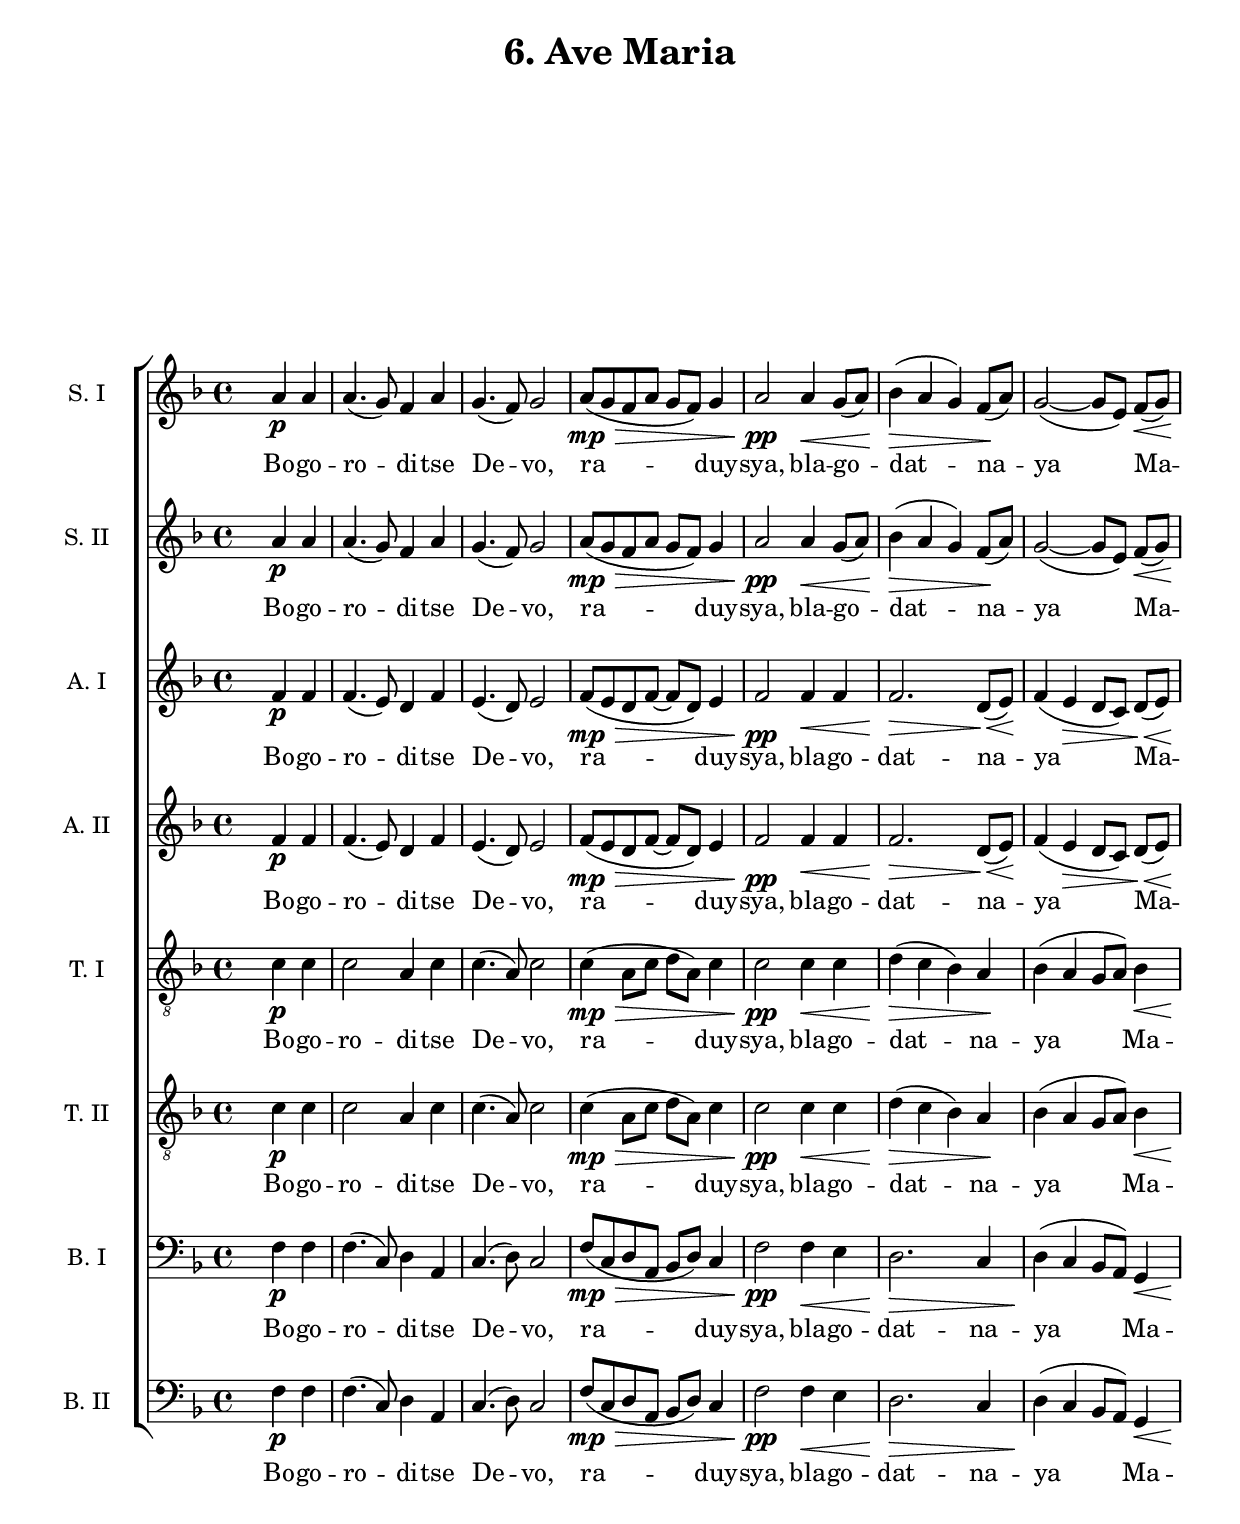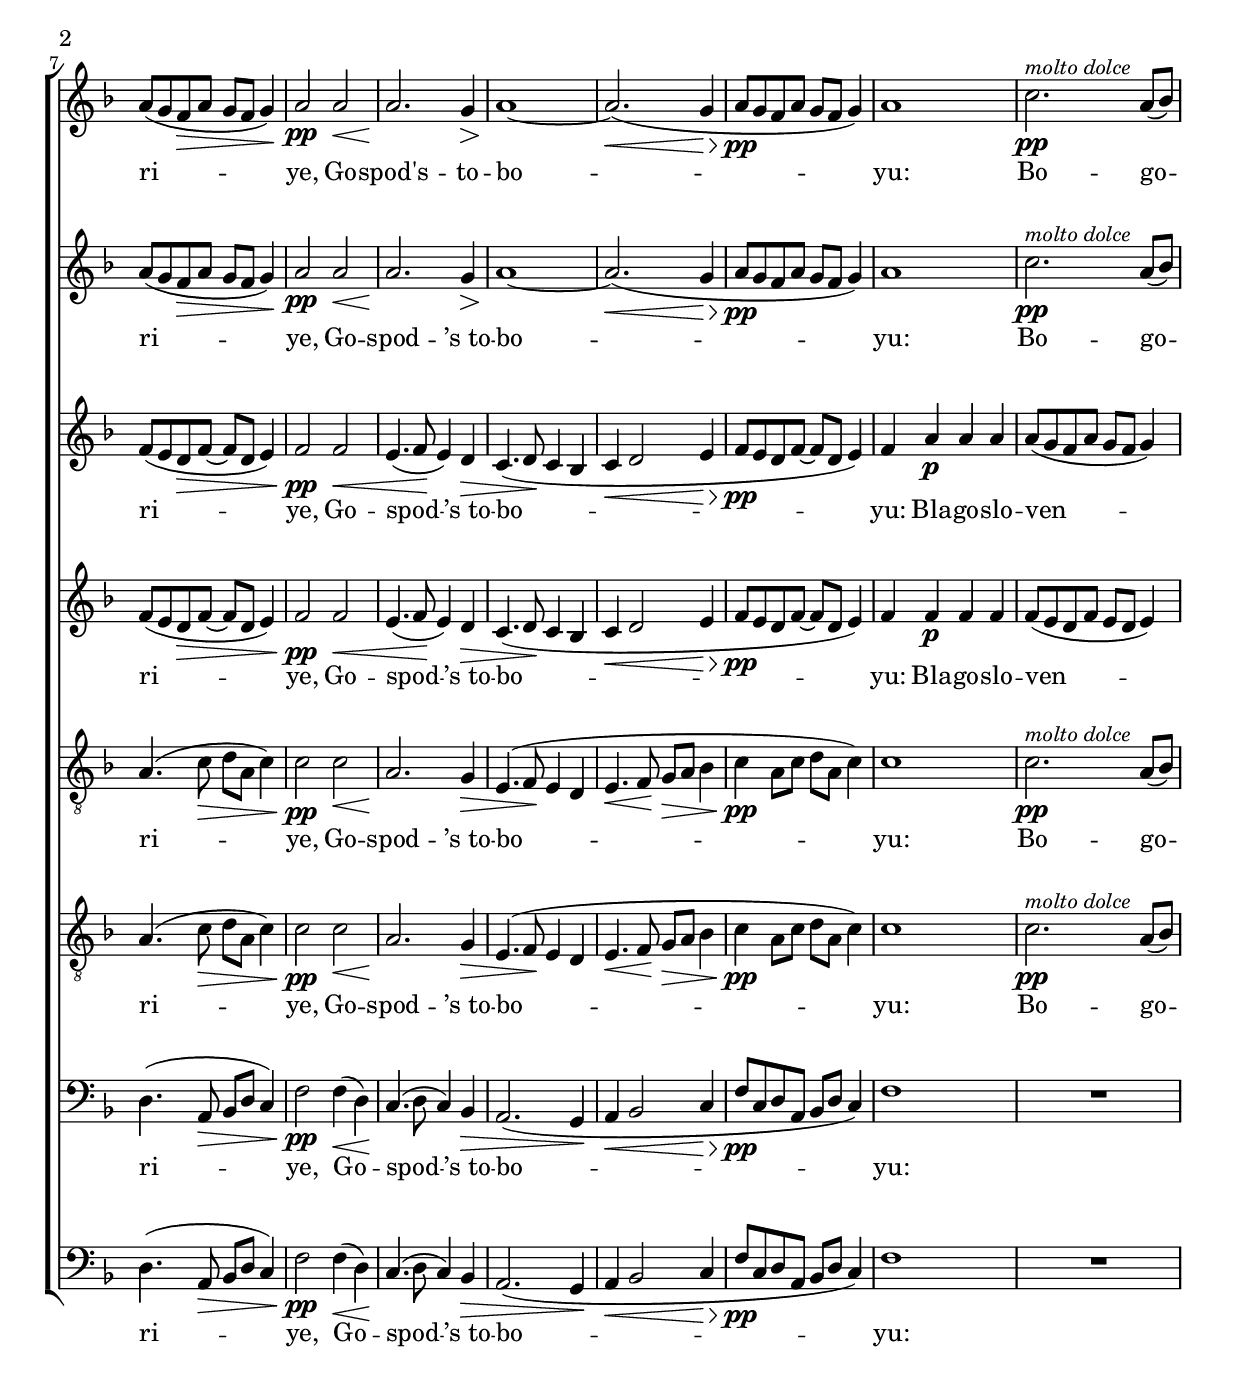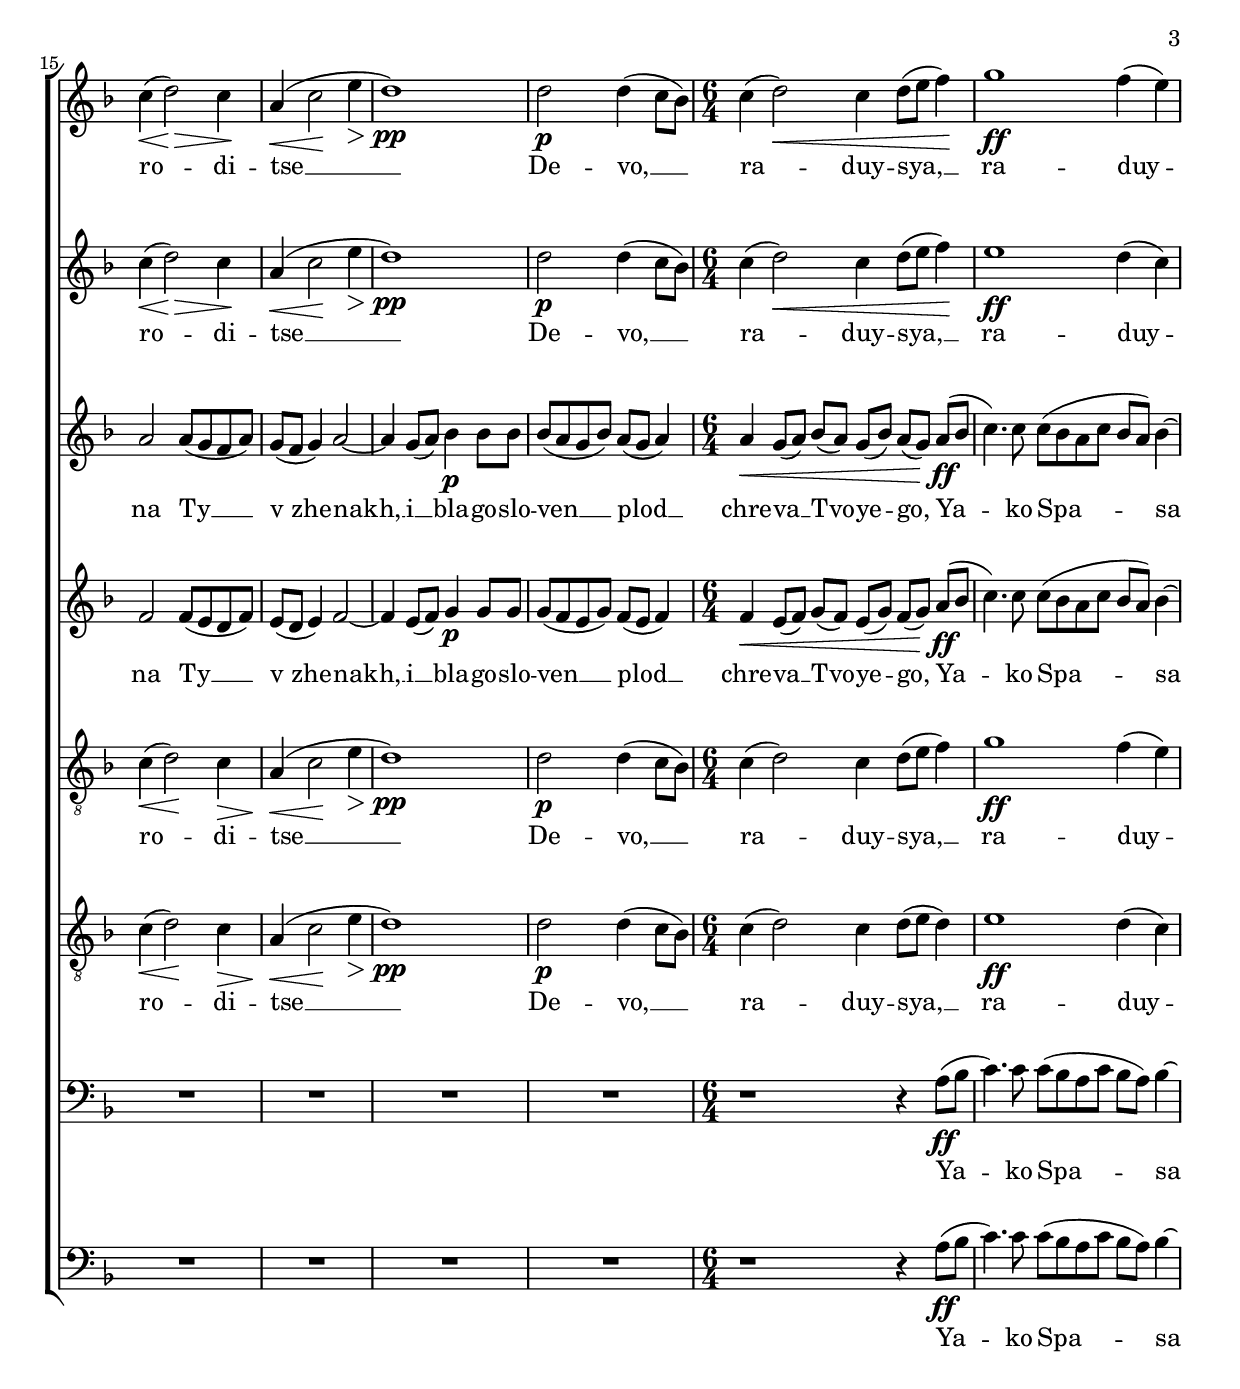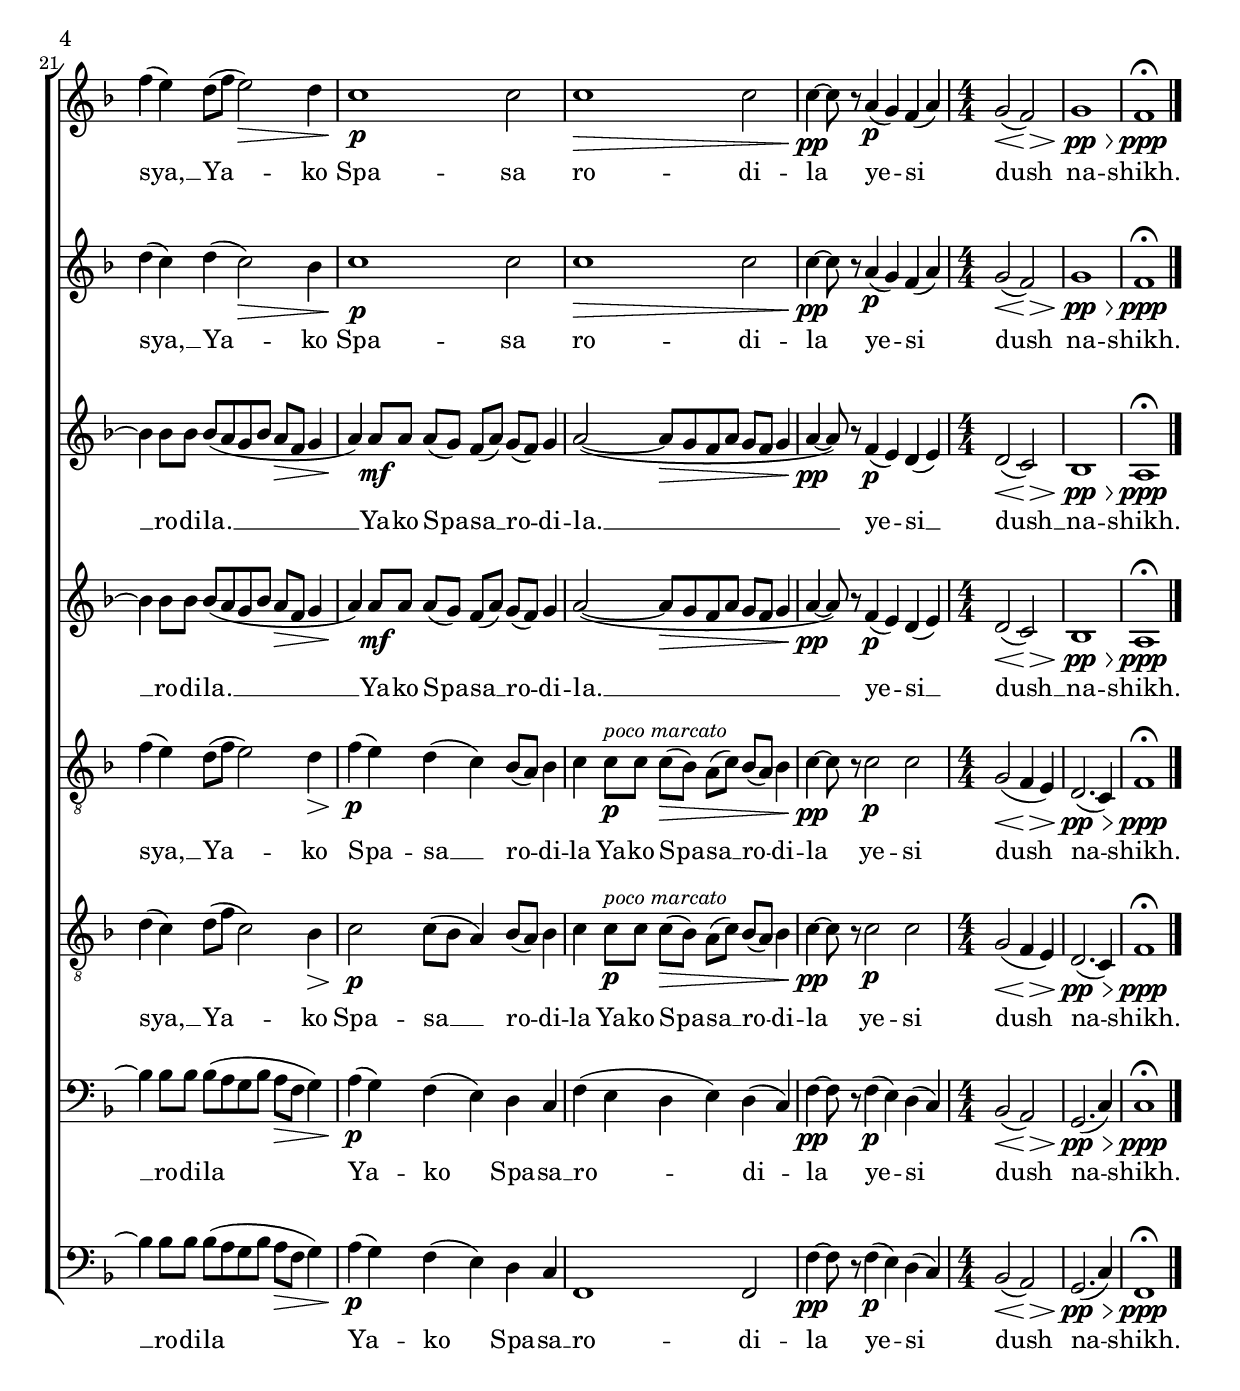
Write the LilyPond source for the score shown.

\version "2.16.2"

#(ly:set-option 'midi-extension "mid")

\header {
  title = "6. Ave Maria"
  % Remove default LilyPond tagline
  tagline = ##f
}



\paper {
  #(set-paper-size "a4")
}

global = {
  \key f \major
  \time 4/4
}

obreak = {}

\include "articulate.ly"


sopranoOne = \relative c'' {
  

  %page 32
  %\time 4/4
  %s2
  %\partial 2
  a4 \p a4  | % 2  
  %\set Score.currentBarNumber = #1
  a4. ( g8 ) f4 a4 | % 3
  g4. ( f8 ) g2 | % 4
  a8 \mp \> ( [ g8 f8 a8 ] g8 [ f8 ) ] g4 \obreak | % 5
  a2 \! \pp a4 \< g8 ( [ a8 ) ] | % 6
  bes4 \! \> ( a4 g4 ) f8 \! ( [ a8 ) ] | % 7
  g2 ( ~ g8 [ e8 ) ] f8 \< ( [ g8 ) ] | % 8
  a8 \! ( [ g8 f8 \> a8 ] g8 [ f8 ] g4 ) \! \obreak | % 9

  %page 33
  a2 \! \pp a2 \< |
  a2.\! g4  \> | % 11
  a1 \! ~ | % 12
  a2. ( \< \!   g4 \> \obreak | % 13
  a8 \! \pp  [ g8 f8 a8 ] g8 [ f8 ] g4 ) | % 14
  a1 | % 15
  c2.  ^\markup { \small \italic "molto dolce" }  \pp a8 ( [ bes8 ) ] | % 16
  c4 \< ( d2 ) \! \> c4   \! \obreak | % 17

  %page 34
  a4 \< ( c2 \! e4 \> | % 18
  d1 \! \! \pp ) | % 19
  d2 \p d4 ( c8 [ bes8 ) ] \obreak |
  \time 6/4  c4 (
  d2 \< \< ) c4 d8 ( [ e8 ] f4 \! ) | % 21
  g1 \! \ff f4 ( e4 ) | % 22
  f4 ( e4 ) d8( [ f8 ] e2) \> d4  \obreak | % 23

  %page 35
  c1 \! \p c2 | % 24
  c1 \> c2 \obreak | % 25
  c4 \! \pp ~ c8 r8 a4 \p ( g4 ) f4 ( a4 ) | % 26
  \numericTimeSignature\time 4/4  | % 26
  g2 \< ( f2 \! \> ) | % 27
  g1 \! \pp \> | % 28
  f1 \ppp \fermata \bar "|."




}

sopranoOneVerse = \lyricmode {
  % Liedtext folgt hier.
  Bo -- go -- ro -- di -- tse De -- vo,
  ra -- duy -- sya, bla -- go -- dat -- na -- ya Ma -- ri -- ye,

  Go -- "spod's" -- "to" -- bo -- yu:


  Bo -- go -- ro -- di -- tse __ De -- vo, __
  ra -- duy -- sya, __ ra -- duy -- sya, __
  Ya -- ko Spa -- sa ro -- di -- la
  ye -- si dush na -- shikh.



}






sopranoTwo = \relative c'' {


  %page 32
  a4 \p a4  | % 2  
  \set Score.currentBarNumber = #1
  a4. ( g8 ) f4 a4 | % 3
  g4. ( f8 ) g2 | % 4
  a8 \mp \> ( [ g8 f8 a8 ] g8 [ f8 ) ] g4 \obreak | % 5
  a2 \! \pp a4 \< g8 ( [ a8 ) ] | % 6
  bes4 \! \> ( a4 g4 ) f8 \! ( [ a8 ) ] | % 7
  g2 ( ~ g8 [ e8 ) ] f8 \< ( [ g8 ) ] | % 8
  a8 \! ( [ g8 f8 \> a8 ] g8 [ f8 ] g4 ) \! \obreak | % 9

  %page 33
  a2 \! \pp a2 \< |
  a2.\! g4  \> | % 11
  a1 \! ~ | % 12
  a2. ( \< \!   g4 \> \obreak | % 13
  a8 \! \pp  [ g8 f8 a8 ] g8 [ f8 ] g4 ) | % 14
  a1 | % 15
  c2.  ^\markup { \small \italic "molto dolce" }  \pp a8 ( [ bes8 ) ] | % 16
  c4 \< ( d2 ) \! \> c4   \! \obreak | % 17

  %page 34
  a4 \< ( c2 \! e4 \> | % 18
  d1 \! \! \pp ) | % 19
  d2 \p d4 ( c8 [ bes8 ) ] \obreak |
  \time 6/4  c4 (
  d2 \< \< ) c4 d8 ( [ e8 ] f4 \! ) | % 21
  e1 \! \ff d4 ( c4 ) | % 22
  d4 ( c4 ) d4(  c2) \> bes4  \obreak | % 23

  %page 35
  c1 \! \p c2 | % 24
  c1 \> c2 \obreak | % 25
  c4 \! \pp ~ c8 r8 a4 \p ( g4 ) f4 ( a4 ) | % 26
  \numericTimeSignature\time 4/4  | % 26
  g2 \< ( f2 \! \> ) | % 27
  g1 \! \pp \> | % 28
  f1 \ppp \fermata \bar "|."




}

sopranoTwoVerse = \lyricmode {
  % Liedtext folgt hier.
  Bo -- go -- ro -- di -- tse De -- vo,
  ra -- duy -- sya, bla -- go -- dat -- na -- ya Ma -- ri -- ye,

  Go -- spod -- "’s to" -- bo -- yu:


  Bo -- go -- ro -- di -- tse __ De -- vo, __
  ra -- duy -- sya, __ ra -- duy -- sya, __
  Ya -- ko Spa -- sa ro -- di -- la
  ye -- si dush na -- shikh.



}







altoOne = \relative c' {


  %page 32
  f4 \p f4 | % 2  
  %\set Score.currentBarNumber = #2
  f4. ( e8 ) d4 f4 | % 3
  e4. ( d8 ) e2 | % 4
  f8 \mp \> ( [ e8 d8 f8 ~ ] f8 [ d8 ) ] e4 \obreak | % 5
  f2 \! \pp f4 \< f4 | % 6
  f2. \! \> d8 \< ( [ e8 \! ) ] | % 7
  f4 \! ( e4 \> d8 [ c8 ) ] d8 \! \< ( [ e8 ) ] | % 8
  f8 \! ( [ e8 d8 \> f8  ~ ] f8 [ d8 ] e4 ) \obreak | % 9

  %page 33
  f2 \! \! \pp f2 \< |
  e4. ( f8 \! e4 ) d4 \> | % 11
  c4. ( d8 \! c4 bes4 | % 12
  c4 \< d2 e4 \! \> \obreak | % 13
  f8 \! \pp [ e8 d8 f8 ~ ] f8 [ d8 ] e4 ) | % 14
  f4 a4 \p a4 a4 | % 15
  a8 ( [ g8 f8 a8 ] g8 [ f8 ] g4 ) | % 16
  a2 a8 ( [ g8 f8 a8 ) ] \obreak | % 17

  %page 34
  g8 ( [ f8 ] g4 ) a2 ~ | % 18
  a4 g8 ( [ a8 ) ] bes4 \p bes8 [ bes8 ] | % 19
  bes8 ( [ a8 g8 bes8 ) ] a8 ( [ g8 ] a4 ) \obreak |
  \time 6/4
  a4 \< g8 ( [ a8 ) ] bes8 ( [ a8 ) ] g8 ( [ bes8 ) ] a8 ( [ g8 )
  ] a8 \ff ( [ bes8 \! ] | % 21
  c4.  ) c8 c8 ( [ bes8 a8 c8 ] bes8 [ a8 ) ] bes4 ~ | % 22
  bes4 bes8 [ bes8 ] bes8 ( [ a8 g8 bes8 ] a8 \> [ f8 ] g4 \obreak | % 23

  %page 35
  a4 \! ) a8 \mf [ a8 ] a8 ( [ g8 ) ] f8 ( [ a8 ) ] g8 ( [ f8 ) ] g4 | % 24
  a2 ( ~ a8 \> [ g8 f8 a8 ] g8 [ f8 ] g4 \obreak | % 25    
  a4 \! \pp ~ a8 ) r8 f4 \p ( e4 ) d4 ( e4 ) | % 26

  \numericTimeSignature\time 4/4  | % 26
  d2 \< ( c2 \! \> ) | % 27
  bes1 \! \pp \> | % 28
  a1 \fermata \ppp \bar "|."




}

altoOneVerse = \lyricmode {

  Bo -- go -- ro -- di -- tse De -- vo,
  ra -- duy -- sya, bla -- go -- dat -- na -- ya Ma -- ri -- ye,

  Go -- spod -- "’s to" -- bo -- yu:

  Bla -- go -- slo -- ven -- na Ty __ "v zhe"  -- "nakh," __

  i __ bla -- go -- slo -- ven __ plod __ chre -- va __ Tvo -- ye -- go,

  Ya -- ko Spa -- sa __ ro -- di -- "la." __
  Ya -- ko Spa -- sa __ ro -- di -- "la." __

  ye -- si __ dush __ na -- shikh.



}





altoTwo = \relative c' {


  %page 32
  f4 \p f4 | % 2  
  \set Score.currentBarNumber = #1
  f4. ( e8 ) d4 f4 | % 3
  e4. ( d8 ) e2 | % 4
  f8 \mp \> ( [ e8 d8 f8 ~ ] f8 [ d8 ) ] e4 \obreak | % 5
  f2 \! \pp f4 \< f4 | % 6
  f2. \! \> d8 \< ( [ e8 \! ) ] | % 7
  f4 \! ( e4 \> d8 [ c8 ) ] d8 \! \< ( [ e8 ) ] | % 8
  f8 \! ( [ e8 d8 \> f8  ~ ] f8 [ d8 ] e4 ) \obreak | % 9

  %page 33
  f2 \! \! \pp f2 \< |
  e4. ( f8 \! e4 ) d4 \> | % 11
  c4. ( d8 \! c4 bes4 | % 12
  c4 \< d2 e4 \! \> \obreak | % 13
  f8 \! \pp [ e8 d8 f8 ~ ] f8 [ d8 ] e4 ) | % 14
  f4 f4 \p f4 f4 | % 15
  f8 ( [ e8 d8 f8 ] e8 [ d8 ] e4 ) | % 16
  f2 f8 ( [ e8 d8 f8 ) ] \obreak | % 17

  %page 34
  e8 ( [ d8 ] e4 ) f2 ~ | % 18
  f4 e8 ( [ f8 ) ] g4 \p g8 [ g8 ] | % 19
  g8 ( [ f8 e8 g8 ) ] f8 ( [ e8 ] f4 ) \obreak |
  \time 6/4
  f4 \< e8 ( [ f8 ) ] g8 ( [ f8 ) ] e8 ( [ g8 ) ] f8 ( [ g8 )
  ] a8 \ff ( [ bes8 \! ] | % 21
  c4.  ) c8 c8 ( [ bes8 a8 c8 ] bes8 [ a8 ) ] bes4 ~ | % 22
  bes4 bes8 [ bes8 ] bes8 ( [ a8 g8 bes8 ] a8 \> [ f8 ] g4 \obreak | % 23

  %page 35
  a4 \! ) a8 \mf [ a8 ] a8 ( [ g8 ) ] f8 ( [ a8 ) ] g8 ( [ f8 ) ] g4 | % 24
  a2 ( ~ a8 \> [ g8 f8 a8 ] g8 [ f8 ] g4 \obreak | % 25    
  a4 \! \pp ~ a8 ) r8 f4 \p ( e4 ) d4 ( e4 ) | % 26

  \numericTimeSignature\time 4/4  | % 26
  d2 \< ( c2 \! \> ) | % 27
  bes1 \! \pp \> | % 28
  a1 \fermata \ppp \bar "|."




}

altoTwoVerse = \lyricmode {

  Bo -- go -- ro -- di -- tse De -- vo,
  ra -- duy -- sya, bla -- go -- dat -- na -- ya Ma -- ri -- ye,

  Go -- spod -- "’s to" -- bo -- yu:

  Bla -- go -- slo -- ven -- na Ty __ "v zhe"  -- "nakh," __

  i __ bla -- go -- slo -- ven __ plod __ chre -- va __ Tvo -- ye -- go,

  Ya -- ko Spa -- sa __ ro -- di -- "la." __
  Ya -- ko Spa -- sa __ ro -- di -- "la." __

  ye -- si __ dush __ na -- shikh.



}





tenoreOne = \relative c' {


  %page 32
  c4 \p c4  | % 2
  \set Score.currentBarNumber = #1
  c2 a4 c4 | % 3
  c4. ( a8 ) c2 | % 4
  c4 \mp \> \> ( a8 [ c8 ] d8 [ a8 ) ] c4 \obreak | % 5
  c2 \! \! \pp c4 \< c4 | % 6
  d4 \! \> ( c4 bes4 ) a4 \! | % 7
  bes4 ( a4 g8 [ a8 ) ] bes4 \< | % 8
  a4. \! ( c8 \> d8 [ a8  ] c4) \obreak | % 9

  %page 33
  c2 \pp c2 \< |
  a2. \! g4  \> | % 11
  e4. ( f8 \! e4 d4 | % 12
  e4. \< f8  \! g8 \> [ a8 ] bes4 \obreak | % 13
  c4 \! \pp a8 [ c8 ] d8 [ a8 ] c4 ) | % 14
  c1 | % 15
  c2. ^\markup { \small \italic "molto dolce" } \pp a8 ( [ bes8 ) ] | % 16
  c4 \< ( d2 ) \! c4  \> \obreak | % 17

  %page 34
  a4 \! \< ( c2 \! e4 \> | % 18
  d1  \pp ) | % 19
  d2 \p d4 ( c8 [ bes8 ) ] \obreak |
  \time 6/4
  c4 ( d2 ) c4 d8 ( [ e8 ] f4 ) | % 21
  g1 \ff f4 ( e4 ) | % 22
  f4 ( e4 ) d8( [ f8 ] e2) d4 \>  \obreak | % 23

  %Page 35
  f4 \p ( e4 ) d4 ( c4 ) bes8 ( [ a8 ) ] bes4 | % 24
  c4 c8 \p [  ^\markup { \small \italic "poco marcato" } c8 ] c8 \>  ( [ bes8 ) ] a8 ( [ c8 ) ] bes8 ( [ a8 ) ]  bes4 \obreak | % 25
  c4  \pp  ~ c8  r8 c2 \p  c2 | % 26
  \numericTimeSignature\time 4/4  | % 26
  g2( \< f4 \! \> e4 ) | % 27
  d2. \! \pp \> ( c4 ) | % 28
  f1 \! \ppp \fermata \bar "|."



}

tenoreOneVerse = \lyricmode {

  % Liedtext folgt hier.
  Bo -- go -- ro -- di -- tse De -- vo,
  ra -- duy -- sya, bla -- go -- dat -- na -- ya Ma -- ri -- ye,

  Go -- spod -- "’s to" -- bo -- yu:

  Bo -- go -- ro -- di -- tse __ De -- vo, __
  ra -- duy -- sya, __ ra -- duy -- sya, __
  Ya -- ko Spa -- sa __ ro -- di -- la
  Ya -- ko Spa -- sa __ ro -- di -- la
  ye -- si dush na -- shikh.



}




tenoreTwo = \relative c' {


  %page 32

  c4 \p c4  | % 2
  \set Score.currentBarNumber = #1
  c2 a4 c4 | % 3
  c4. ( a8 ) c2 | % 4
  c4 \mp \>  ( a8 [ c8 ] d8 [ a8 ) ] c4 \obreak | % 5
  c2 \!  \pp c4 \< c4 | % 6
  d4 \! \> ( c4 bes4 ) a4 \! | % 7
  bes4 ( a4 g8 [ a8 ) ] bes4 \< | % 8
  a4. \! ( c8 \> d8 [ a8  ] c4) \obreak | % 9

  %page 33
  c2 \pp c2 \< |
  a2. \! g4  \> | % 11
  e4. ( f8 \! e4 d4 | % 12
  e4. \< f8  \! g8 \> [ a8 ] bes4 \obreak | % 13
  c4 \! \pp a8 [ c8 ] d8 [ a8 ] c4 ) | % 14
  c1 | % 15
  c2. ^\markup { \small \italic "molto dolce" } \pp a8 ( [ bes8 ) ] | % 16
  c4 \< ( d2 ) \! c4  \> \obreak | % 17

  %page 34
  a4 \! \< ( c2 \! e4 \> | % 18
  d1  \pp ) | % 19
  d2 \p d4 ( c8 [ bes8 ) ] \obreak |
  \time 6/4
  c4 ( d2 ) c4 d8 ( [ e8 ] d4 ) | % 21
  e1 \ff d4 ( c4 ) | % 22
  d4 ( c4 ) d8( [ f8 ] c2) bes4 \>  \obreak | % 23

  %Page 35
  c2 \p  c8( bes8   a4)  bes8 ( [ a8 ) ] bes4 | % 24
  c4 c8 \p [  ^\markup { \small \italic "poco marcato" } c8 ] c8 \>  ( [ bes8 ) ] a8 ( [ c8 ) ] bes8 ( [ a8 ) ]  bes4 \obreak | % 25
  c4  \pp  ~ c8  r8 c2 \p  c2 | % 26
  \numericTimeSignature\time 4/4  | % 26
  g2( \< f4 \! \> e4 ) | % 27
  d2. \! \pp \> ( c4 ) | % 28
  f1 \! \ppp \fermata \bar "|."



}

tenoreTwoVerse = \lyricmode {

  % Liedtext folgt hier.
  Bo -- go -- ro -- di -- tse De -- vo,
  ra -- duy -- sya, bla -- go -- dat -- na -- ya Ma -- ri -- ye,

  Go -- spod -- "’s to" -- bo -- yu:

  Bo -- go -- ro -- di -- tse __ De -- vo, __
  ra -- duy -- sya, __ ra -- duy -- sya, __
  Ya -- ko Spa -- sa __ ro -- di -- la
  Ya -- ko Spa -- sa __ ro -- di -- la
  ye -- si dush na -- shikh.



}




bassoOne = \relative c {


  %page 32
  f4 \p f4 | % 2
  \set Score.currentBarNumber = #1

  f4. ( c8 ) d4 a4 | % 3
  c4. ( d8 ) c2 | % 4
  f8 \mp \> ( [ c8 d8 a8 ] bes8 [ d8 ) ] c4 \obreak | % 5
  f2 \! \pp f4 \< e4 | % 6
  d2. \! \> c4 | % 7
  d4 \! ( c4 bes8 [ a8 ) ] g4 \< | % 8
  d'4. \! ( a8 \> bes8 [ d8 ] c4 ) \obreak | % 9

  %page 33
  f2 \! \pp f4 \< ( d4 ) |
  c4. \! ( d8 c4 ) bes4 \> | % 11
  a2. ( g4 \! | % 12
  a4 \< bes2 c4 \! \> \obreak | % 13
  f8 \! \pp [ c8 d8 a8 ] bes8 [ d8 ] c4 ) | % 14
  f1 | % 15
  R1 R1 \obreak | % 17

  %page 34
  R1 R1 R1 \obreak |
  \time 6/4
  r1 r4 a8 \ff ( [ bes8 ] | % 21
  c4. ) c8 c8 ( [ bes8 a8 c8 ] bes8 [ a8 ) ] bes4 ~ | % 22
  bes4 bes8 [ bes8 ] bes8 ( [ a8 g8 bes8 ] a8 \> [ f8 ] g4 ) \obreak | % 23

  %page 35
  a4 \p ( g4 ) f4 ( e4 ) d4 c4 | % 24
  f4 ( e4 d4 e4 ) d4 ( c4 ) \obreak | % 25 
  f4 \pp ~ f8 r8 f4 \p ( e4 ) d4 ( c4 ) | % 26
  \numericTimeSignature\time 4/4  | % 26
  bes2 \< ( a2 \! \> ) | % 27
  g2. \! \pp \> ( c4 ) | % 28
  c1 \! \ppp \fermata \bar "|."

}

bassoOneVerse = \lyricmode {

  Bo -- go -- ro -- di -- tse De -- vo,
  ra -- duy -- sya, bla -- go -- dat -- na -- ya Ma -- ri -- ye,

  Go -- spod -- "’s to" -- bo -- yu:


  Ya -- ko Spa -- sa __ ro -- di -- la
  Ya -- ko Spa -- sa __ ro -- di -- la
  ye -- si dush na -- shikh.


}


bassoTwo = \relative c {


  %page 32
  f4 \p f4 | % 2
  \set Score.currentBarNumber = #1

  f4. ( c8 ) d4 a4 | % 3
  c4. ( d8 ) c2 | % 4
  f8 \mp \> ( [ c8 d8 a8 ] bes8 [ d8 ) ] c4 \obreak | % 5
  f2 \! \pp f4 \< e4 | % 6
  d2. \! \> c4 | % 7
  d4 \! ( c4 bes8 [ a8 ) ] g4 \< | % 8
  d'4. \! ( a8 \> bes8 [ d8 ] c4 ) \obreak | % 9

  %page 33
  f2 \! \pp f4 \< ( d4 ) |
  c4. \! ( d8 c4 ) bes4 \> | % 11
  a2. ( g4 \! | % 12
  a4 \< bes2 c4 \! \> \obreak | % 13
  f8 \! \pp [ c8 d8 a8 ] bes8 [ d8 ] c4 ) | % 14
  f1 | % 15
  R1 R1 \obreak | % 17

  %page 34
  R1 R1 R1 \obreak |
  \time 6/4
  r1 r4 a8 \ff ( [ bes8 ] | % 21
  c4. ) c8 c8 ( [ bes8 a8 c8 ] bes8 [ a8 ) ] bes4 ~ | % 22
  bes4 bes8 [ bes8 ] bes8 ( [ a8 g8 bes8 ] a8 \> [ f8 ] g4 ) \obreak | % 23

  %page 35
  a4 \p ( g4 ) f4 ( e4 ) d4 c4 | % 24
  f,1 f2 \obreak | % 25 
  f'4 \pp ~ f8 r8 f4 \p ( e4 ) d4 ( c4 ) | % 26
  \numericTimeSignature\time 4/4  | % 26
  bes2 \< ( a2 \! \> ) | % 27
  g2. \! \pp \> ( c4 ) | % 28
  f,1 \! \ppp \fermata \bar "|."

}

bassoTwoVerse = \lyricmode {

  Bo -- go -- ro -- di -- tse De -- vo,
  ra -- duy -- sya, bla -- go -- dat -- na -- ya Ma -- ri -- ye,

  Go -- spod -- "’s to" -- bo -- yu:


  Ya -- ko Spa -- sa __ ro -- di -- la
  Ya -- ko Spa -- sa __ ro -- di -- la
  ye -- si dush na -- shikh.


}



sopranoOneShifted = {\global s2 \sopranoOne}
sopranoTwoShifted = {\global s2 \sopranoTwo}
altoOneShifted = {\global s2 \altoOne}
altoTwoShifted = {\global s2 \altoTwo}
tenoreOneShifted = {\global s2 \tenoreOne}
tenoreTwoShifted = {\global s2 \tenoreTwo}
bassoOneShifted = {\global s2 \bassoOne}
bassoTwoShifted = {\global s2 \bassoTwo}


pianoReduction = \new PianoStaff \with {
  fontSize = #-1
  \override StaffSymbol #'staff-space = #(magstep -1)
} <<
  \new Staff \with {
    \consists "Mark_engraver"
    \consists "Metronome_mark_engraver"
    % \remove "Staff_performer"
  } {
    #(set-accidental-style 'piano)
    <<
      \sopranoOneShifted \\
      \sopranoTwoShifted \\
      \altoOneShifted \\
      \altoTwoShifted
    >>
  }
  \new Staff \with {
    % \remove "Staff_performer"
  } {
    \clef bass
    #(set-accidental-style 'piano)
    <<
      \tenoreOneShifted \\
      \tenoreTwoShifted \\
      \bassoOneShifted \\
      \bassoTwoShifted
    >>
  }
>>


%%% ------ Print Score
\score {

  \new ChoirStaff   <<
    \new Staff \with {
      instrumentName = "S. I"
    } { \sopranoOneShifted }
    \addlyrics { \sopranoOneVerse }
    \new Staff \with {
      instrumentName = "S. II"
    } { \sopranoTwoShifted }
    \addlyrics { \sopranoTwoVerse }
    \new Staff \with {
      midiInstrument = "choir aahs"
      instrumentName = "A. I"
    } { \altoOneShifted }
    \addlyrics { \altoOneVerse }
    \new Staff \with {
      instrumentName = "A. II"
    } { \altoTwoShifted }
    \addlyrics { \altoTwoVerse }
    \new Staff \with {
      instrumentName = "T. I"
    } { \clef "treble_8" \tenoreOneShifted }
    \addlyrics { \tenoreOneVerse }
    \new Staff \with {
      instrumentName = "T. II"
    } { \clef "treble_8" \tenoreTwoShifted }
    \addlyrics { \tenoreTwoVerse }
    \new Staff \with {
      instrumentName = "B. I"
    } { \clef bass \bassoOneShifted }
    \addlyrics { \bassoOneVerse }
    \new Staff \with {
      instrumentName = "B. II"
    } { \clef bass \bassoTwoShifted }
    \addlyrics { \bassoTwoVerse }
  >>
  \layout { }
}

%%% ------ Midi Score

\score {
  <<
    \articulate
    \new ChoirStaff <<
      \new Staff \with {
        instrumentName = "S. I"
      } { \sopranoOneShifted }
      \new Staff \with {
        instrumentName = "S. II"
      } { \sopranoTwoShifted }
      \new Staff \with {
        instrumentName = "A. I"
      } { \altoOneShifted }
      \new Staff \with {
        instrumentName = "A. II"
      } { \altoTwoShifted }
      \new Staff \with {
        instrumentName = "T. I"
      } { \clef "treble_8" \tenoreOneShifted }
      \new Staff \with {
        instrumentName = "T. II"
      } { \clef "treble_8" \tenoreTwoShifted }
      \new Staff \with {
        instrumentName = "B. I"
      } { \clef bass \bassoOneShifted }
      \new Staff \with {
        instrumentName = "B. II"
      } { \clef bass \bassoTwoShifted }
    >>
    \pianoReduction
  >>

  \midi {
    \tempo 4=72
  }
}

